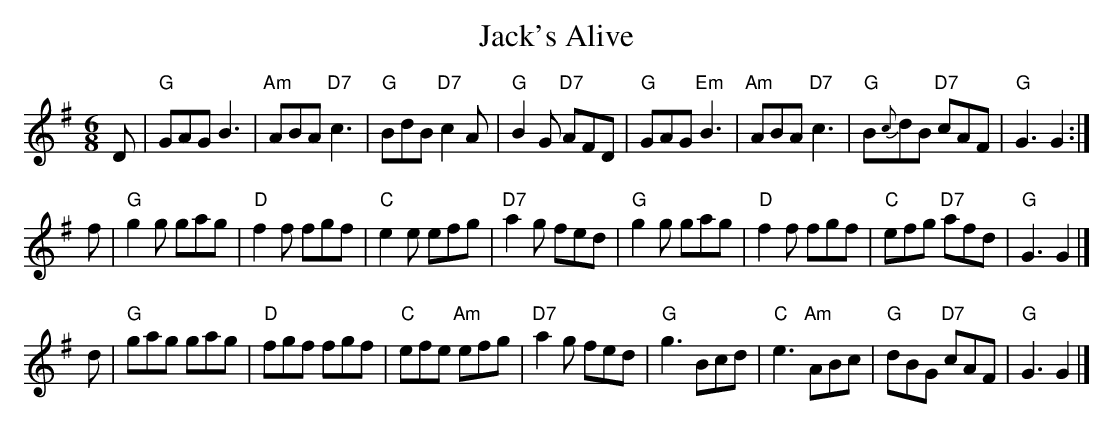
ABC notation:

X:1
T: Jack's Alive
M: 6/8
L: 1/8
K: G
D \
| "G"GAG B3 | "Am"ABA "D7"c3 | "G"BdB "D7"c2A | "G"B2G "D7"AFD \
| "G"GAG "Em"B3 | "Am"ABA "D7"c3 | "G"B{c}dB "D7"cAF | "G"G3 G2 :|
f \
| "G"g2g gag | "D"f2f fgf | "C"e2e efg | "D7"a2g fed \
| "G"g2g gag | "D"f2f fgf | "C"efg "D7"afd | "G"G3 G2 |]
d \
| "G"gag gag | "D"fgf fgf | "C"efe "Am"efg | "D7"a2g fed \
| "G"g3 Bcd | "C"e3 "Am"ABc | "G"dBG "D7"cAF | "G"G3 G2 |]
